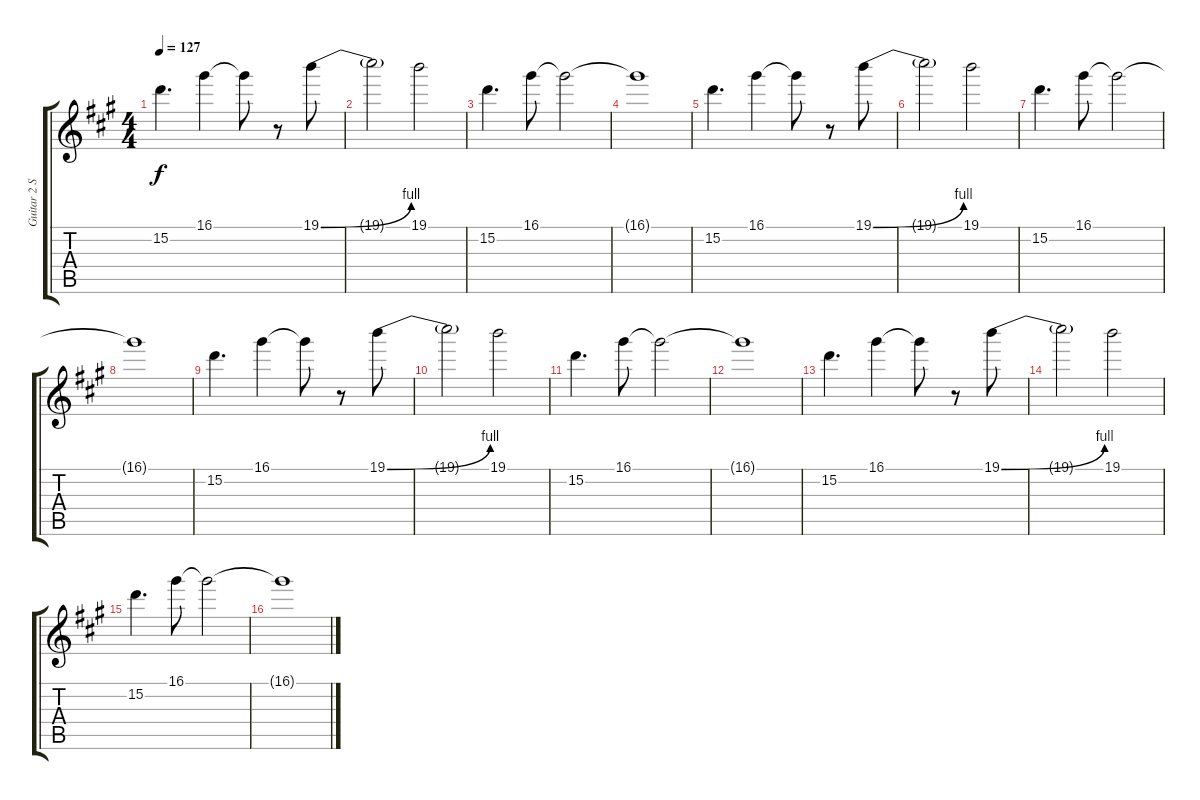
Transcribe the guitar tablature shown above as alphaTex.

\track ("Guitar 2 Standard Tuning" "Guitar 2 S") {instrument electricguitarjazz}
\staff {score tabs}
\tuning (E4 B3 G3 D3 A2 E2) {hide}
\ts (4 4)
\tempo 127
\clef g2
\ks a
15.2.4{d dy f} 16.1.4 16.1{t}.8 r.8 19.1{be (bend 0 0 60 4)}.8 |
19.1{t}.2 19.1.2 |
15.2.4{d} 16.1.8 16.1{t}.2 |
16.1{t}.1 |
15.2.4{d} 16.1.4 16.1{t}.8 r.8 19.1{be (bend 0 0 60 4)}.8 |
19.1{t}.2 19.1.2 |
15.2.4{d} 16.1.8 16.1{t}.2 |
16.1{t}.1 |
15.2.4{d} 16.1.4 16.1{t}.8 r.8 19.1{be (bend 0 0 60 4)}.8 |
19.1{t}.2 19.1.2 |
15.2.4{d} 16.1.8 16.1{t}.2 |
16.1{t}.1 |
15.2.4{d} 16.1.4 16.1{t}.8 r.8 19.1{be (bend 0 0 60 4)}.8 |
19.1{t}.2 19.1.2 |
15.2.4{d} 16.1.8 16.1{t}.2 |
16.1{t}.1
